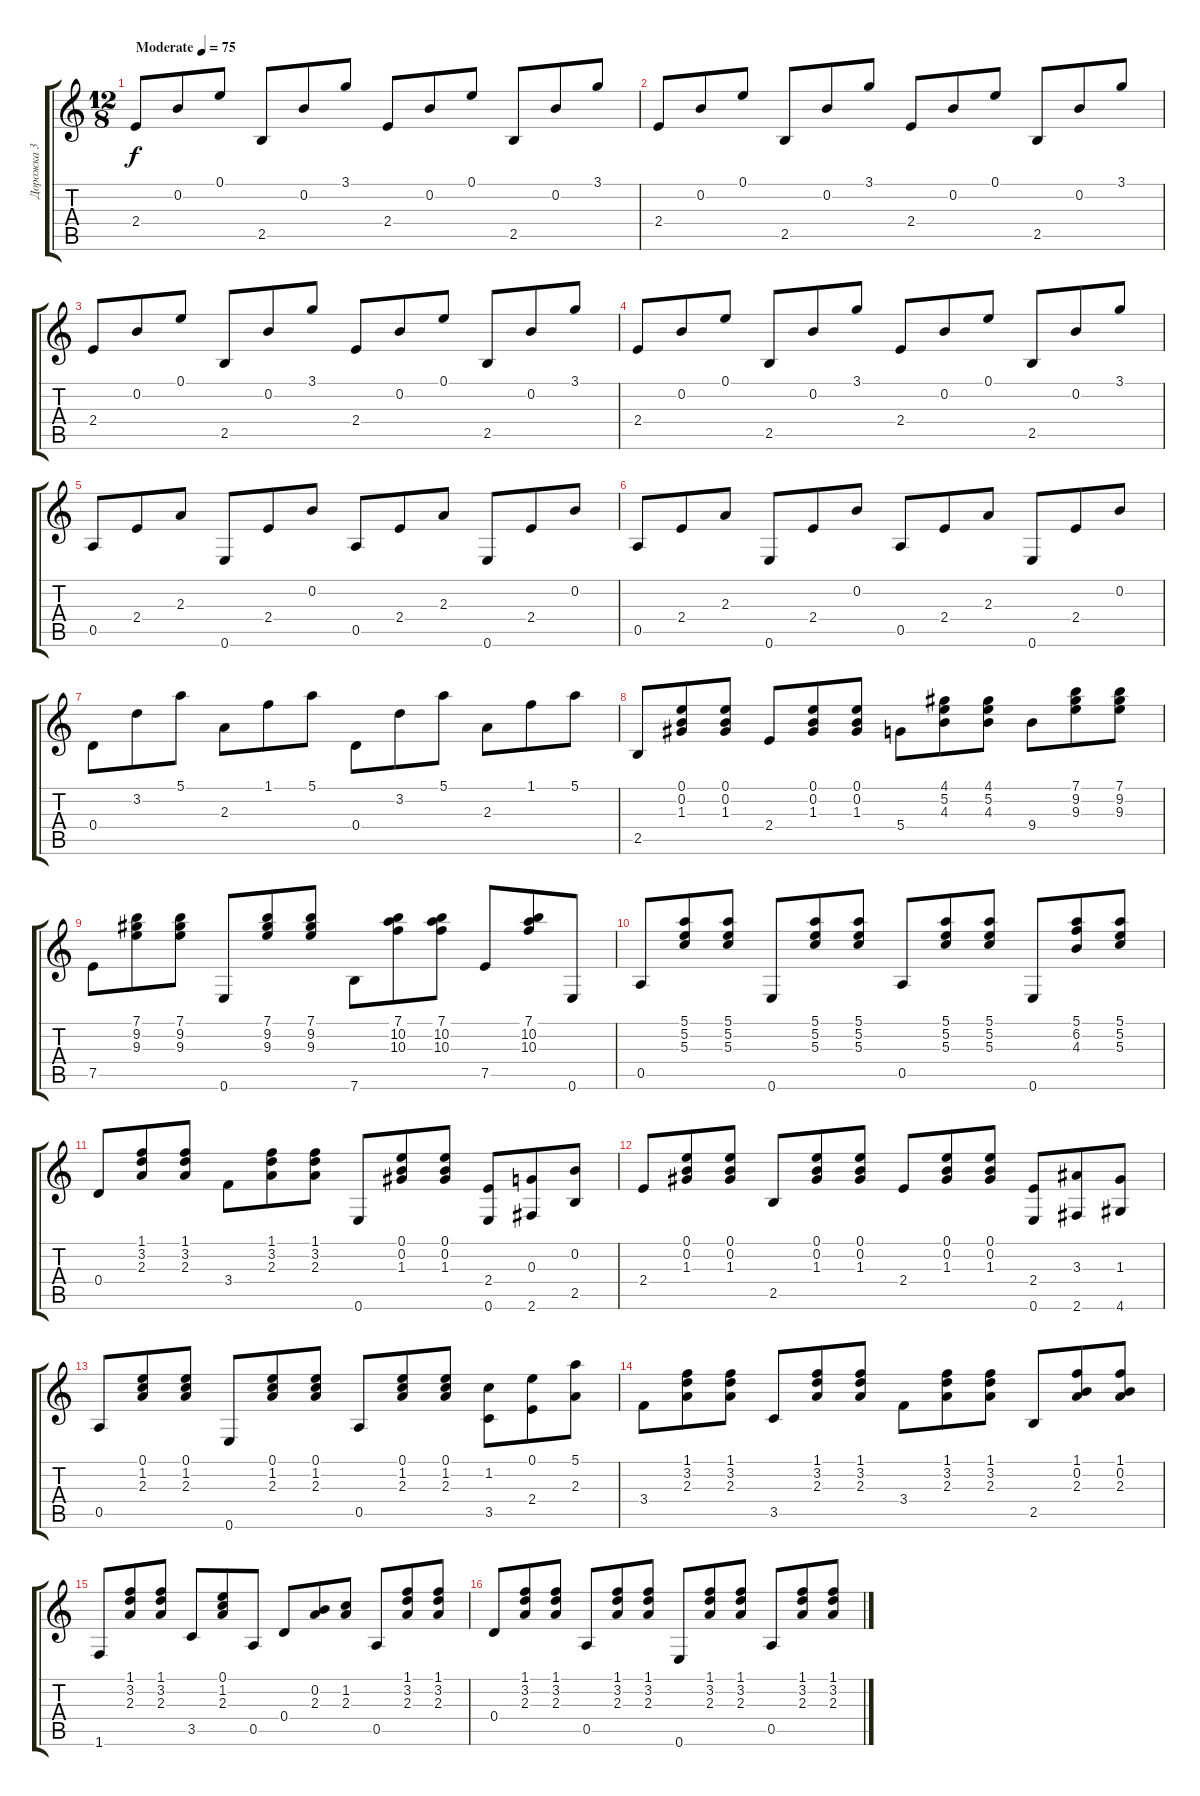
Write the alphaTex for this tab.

\track ("Дорожка 3" "Дорожка 3") {instrument acousticguitarsteel}
\staff {score tabs}
\tuning (E4 B3 G3 D3 A2 E2) {hide}
\ts (12 8)
\tempo (75 "Moderate")
\clef g2
\ks c
2.4.8{dy f instrument acousticguitarsteel} 0.2.8 0.1.8 2.5.8 0.2.8 3.1.8 2.4.8 0.2.8 0.1.8 2.5.8 0.2.8 3.1.8 |
2.4.8 0.2.8 0.1.8 2.5.8 0.2.8 3.1.8 2.4.8 0.2.8 0.1.8 2.5.8 0.2.8 3.1.8 |
2.4.8 0.2.8 0.1.8 2.5.8 0.2.8 3.1.8 2.4.8 0.2.8 0.1.8 2.5.8 0.2.8 3.1.8 |
2.4.8 0.2.8 0.1.8 2.5.8 0.2.8 3.1.8 2.4.8 0.2.8 0.1.8 2.5.8 0.2.8 3.1.8 |
0.5.8 2.4.8 2.3.8 0.6.8 2.4.8 0.2.8 0.5.8 2.4.8 2.3.8 0.6.8 2.4.8 0.2.8 |
0.5.8 2.4.8 2.3.8 0.6.8 2.4.8 0.2.8 0.5.8 2.4.8 2.3.8 0.6.8 2.4.8 0.2.8 |
0.4.8 3.2.8 5.1.8 2.3.8 1.1.8 5.1.8 0.4.8 3.2.8 5.1.8 2.3.8 1.1.8 5.1.8 |
2.5.8 (0.1 0.2 1.3).8 (0.1 0.2 1.3).8 2.4.8 (0.1 0.2 1.3).8 (0.1 0.2 1.3).8 5.4.8 (4.1 5.2 4.3).8 (4.1 5.2 4.3).8 9.4.8 (7.1 9.2 9.3).8 (7.1 9.2 9.3).8 |
7.5.8 (7.1 9.2 9.3).8 (7.1 9.2 9.3).8 0.6.8 (7.1 9.2 9.3).8 (7.1 9.2 9.3).8 7.6.8 (7.1 10.2 10.3).8 (7.1 10.2 10.3).8 7.5.8 (7.1 10.2 10.3).8 0.6.8 |
0.5.8 (5.1 5.2 5.3).8 (5.1 5.2 5.3).8 0.6.8 (5.1 5.2 5.3).8 (5.1 5.2 5.3).8 0.5.8 (5.1 5.2 5.3).8 (5.1 5.2 5.3).8 0.6.8 (5.1 6.2 4.3).8 (5.1 5.2 5.3).8 |
0.4.8 (1.1 3.2 2.3).8 (1.1 3.2 2.3).8 3.4.8 (1.1 3.2 2.3).8 (1.1 3.2 2.3).8 0.6.8 (0.1 0.2 1.3).8 (0.1 0.2 1.3).8 (2.4 0.6).8 (0.3 2.6).8 (0.2 2.5).8 |
2.4.8 (0.1 0.2 1.3).8 (0.1 0.2 1.3).8 2.5.8 (0.1 0.2 1.3).8 (0.1 0.2 1.3).8 2.4.8 (0.1 0.2 1.3).8 (0.1 0.2 1.3).8 (2.4 0.6).8 (3.3 2.6).8 (1.3 4.6).8 |
0.5.8 (0.1 1.2 2.3).8 (0.1 1.2 2.3).8 0.6.8 (0.1 1.2 2.3).8 (0.1 1.2 2.3).8 0.5.8 (0.1 1.2 2.3).8 (0.1 1.2 2.3).8 (1.2 3.5).8 (0.1 2.4).8 (5.1 2.3).8 |
3.4.8 (1.1 3.2 2.3).8 (1.1 3.2 2.3).8 3.5.8 (1.1 3.2 2.3).8 (1.1 3.2 2.3).8 3.4.8 (1.1 3.2 2.3).8 (1.1 3.2 2.3).8 2.5.8 (1.1 0.2 2.3).8 (1.1 0.2 2.3).8 |
1.6.8 (1.1 3.2 2.3).8 (1.1 3.2 2.3).8 3.5.8 (0.1 1.2 2.3).8 0.5.8 0.4.8 (0.2 2.3).8 (1.2 2.3).8 0.5.8 (1.1 3.2 2.3).8 (1.1 3.2 2.3).8 |
0.4.8 (1.1 3.2 2.3).8 (1.1 3.2 2.3).8 0.5.8 (1.1 3.2 2.3).8 (1.1 3.2 2.3).8 0.6.8 (1.1 3.2 2.3).8 (1.1 3.2 2.3).8 0.5.8 (1.1 3.2 2.3).8 (1.1 3.2 2.3).8
